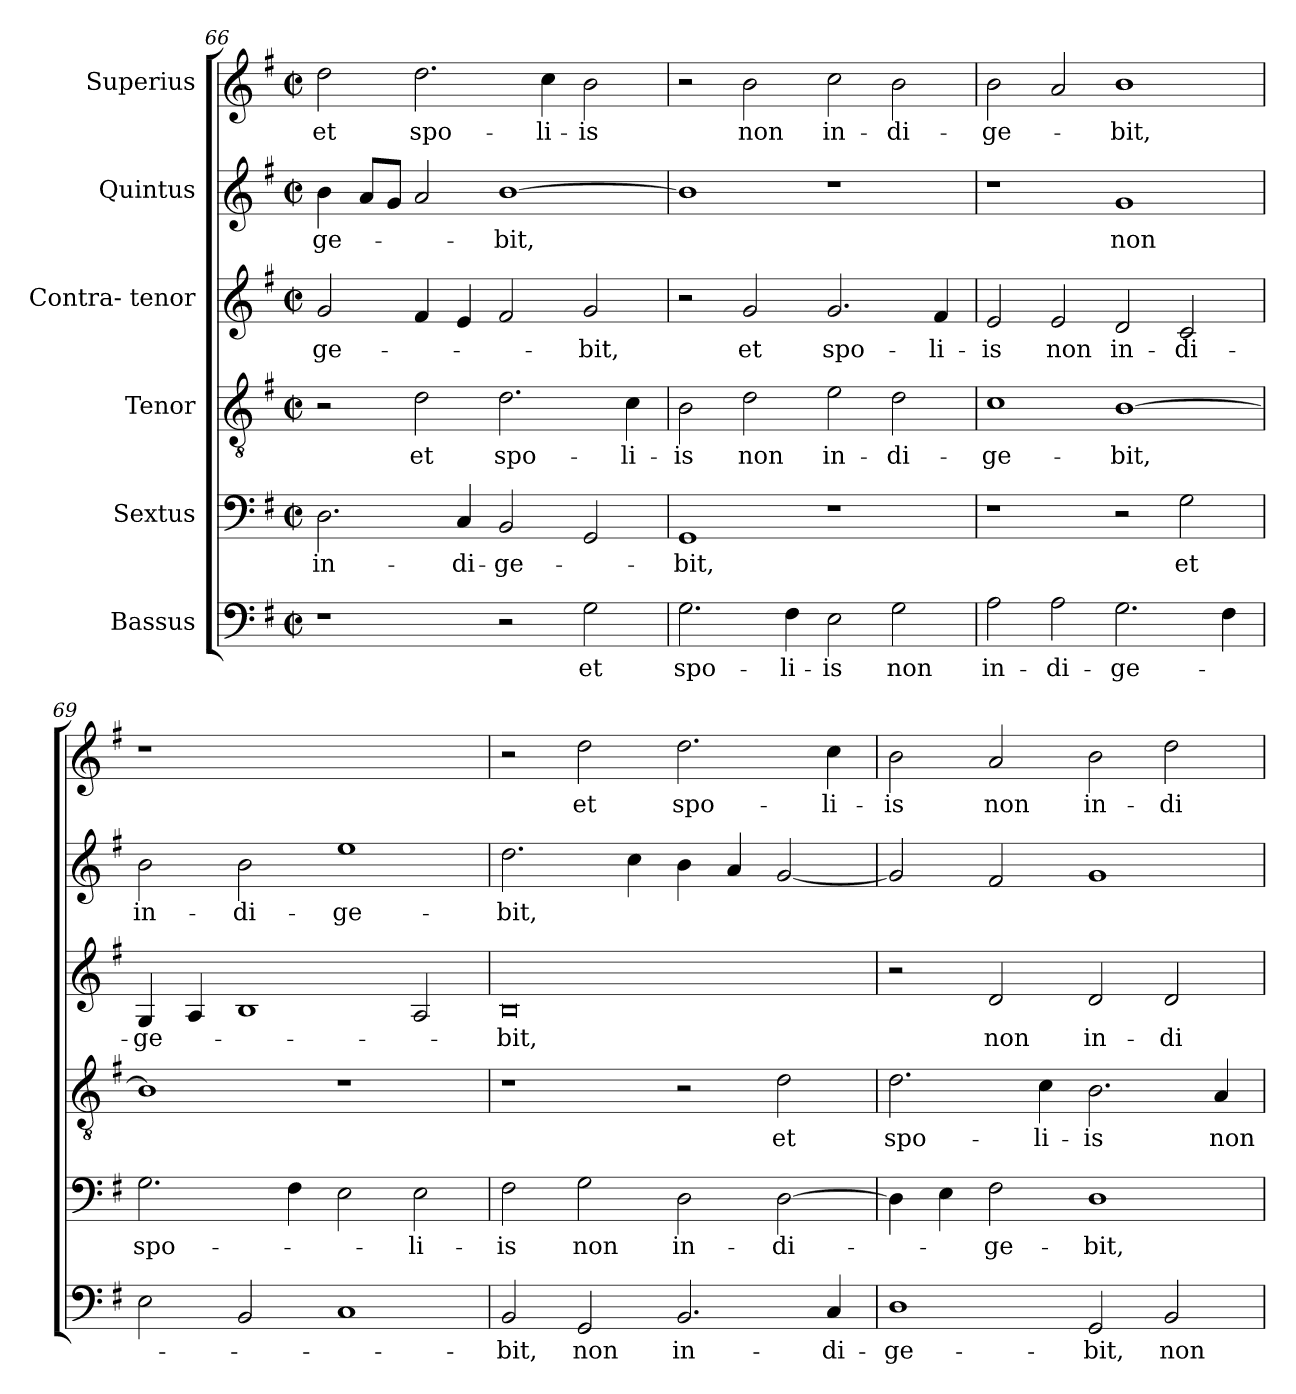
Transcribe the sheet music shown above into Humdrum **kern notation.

**kern	**text	**kern	**text	**kern	**text	**kern	**text	**kern	**text	**kern	**text
*part6	*part6	*part5	*part5	*part4	*part4	*part3	*part3	*part2	*part2	*part1	*part1
*staff6	*staff6	*staff5	*staff5	*staff4	*staff4	*staff3	*staff3	*staff2	*staff2	*staff1	*staff1
*I"Bassus	*	*I"Sextus	*	*I"Tenor	*	*I"Contra- tenor	*	*I"Quintus	*	*I"Superius	*
!!LO:PB:g=z
*clefF4	*	*clefF4	*	*clefGv2	*	*clefG2	*	*clefG2	*	*clefG2	*
*k[f#]	*	*k[f#]	*	*k[f#]	*	*k[f#]	*	*k[f#]	*	*k[f#]	*
*G:	*	*G:	*	*G:	*	*G:	*	*G:	*	*G:	*
*M2/2	*	*M2/2	*	*M2/2	*	*M2/2	*	*M2/2	*	*M2/2	*
*met(c|)	*	*met(c|)	*	*met(c|)	*	*met(c|)	*	*met(c|)	*	*met(c|)	*
=66	=66	=66	=66	=66	=66	=66	=66	=66	=66	=66	=66
!	!	!	!LO:LY:b	!	!	!	!LO:LY:b	!	!LO:LY:b	!	!LO:LY:b
1r	.	2.D\	in-	2r	.	2g/	-ge-	4b\	-ge-	2dd\	et
.	.	.	.	.	.	.	.	8a/L	.	.	.
.	.	.	.	.	.	.	.	8g/J	.	.	.
!	!	!	!	!	!LO:LY:b	!	!	!	!	!	!LO:LY:b
.	.	.	.	2d\	et	4f#/	.	2a/	.	2.dd\	spo-
!	!	!	!LO:LY:b	!	!	!	!	!	!	!	!
.	.	4C/	-di-	.	.	4e/	.	.	.	.	.
!	!	!	!LO:LY:b	!	!LO:LY:b	!	!	!	!LO:LY:b	!	!
2r	.	2BB/	-ge-	2.d\	spo-	2f#/	.	[1b	-bit,	.	.
!	!	!	!	!	!	!	!	!	!	!	!LO:LY:b
.	.	.	.	.	.	.	.	.	.	4cc\	-li-
!	!LO:LY:b	!	!	!	!	!	!LO:LY:b	!	!	!	!LO:LY:b
2G\	et	2GG/	.	.	.	2g/	-bit,	.	.	2b\	-is
!	!	!	!	!	!LO:LY:b	!	!	!	!	!	!
.	.	.	.	4c\	-li-	.	.	.	.	.	.
=67	=67	=67	=67	=67	=67	=67	=67	=67	=67	=67	=67
!	!LO:LY:b	!	!LO:LY:b	!	!LO:LY:b	!	!	!	!	!	!
2.G\	spo-	1GG	-bit,	2B\	-is	2r	.	1b]	.	2r	.
!	!	!	!	!	!LO:LY:b	!	!LO:LY:b	!	!	!	!LO:LY:b
.	.	.	.	2d\	non	2g/	et	.	.	2b\	non
!	!LO:LY:b	!	!	!	!	!	!	!	!	!	!
4F#\	-li-	.	.	.	.	.	.	.	.	.	.
!	!LO:LY:b	!	!	!	!LO:LY:b	!	!LO:LY:b	!	!	!	!LO:LY:b
2E\	-is	1r	.	2e\	in-	2.g/	spo-	1r	.	2cc\	in-
!	!LO:LY:b	!	!	!	!LO:LY:b	!	!	!	!	!	!LO:LY:b
2G\	non	.	.	2d\	-di-	.	.	.	.	2b\	-di-
!	!	!	!	!	!	!	!LO:LY:b	!	!	!	!
.	.	.	.	.	.	4f#/	-li-	.	.	.	.
=68	=68	=68	=68	=68	=68	=68	=68	=68	=68	=68	=68
!	!LO:LY:b	!	!	!	!LO:LY:b	!	!LO:LY:b	!	!	!	!LO:LY:b
2A\	in-	1r	.	1c	-ge-	2e/	-is	1r	.	2b\	-ge-
!	!LO:LY:b	!	!	!	!	!	!LO:LY:b	!	!	!	!
2A\	-di-	.	.	.	.	2e/	non	.	.	2a/	.
!	!LO:LY:b	!	!	!	!LO:LY:b	!	!LO:LY:b	!	!LO:LY:b	!	!LO:LY:b
2.G\	-ge-	2r	.	[1B	-bit,	2d/	in-	1g	non	1b	-bit,
!	!	!	!LO:LY:b	!	!	!	!LO:LY:b	!	!	!	!
.	.	2G\	et	.	.	2c/	-di-	.	.	.	.
4F#\	.	.	.	.	.	.	.	.	.	.	.
=69	=69	=69	=69	=69	=69	=69	=69	=69	=69	=69	=69
!	!	!	!LO:LY:b	!	!	!	!LO:LY:b	!	!LO:LY:b	!	!
2E\	.	2.G\	spo-	1B]	.	4G/	-ge-	2b\	in-	1r	.
.	.	.	.	.	.	4A/	.	.	.	.	.
!	!	!	!	!	!	!	!	!	!LO:LY:b	!	!
2BB/	.	.	.	.	.	1B	.	2b\	-di-	.	.
.	.	4F#\	.	.	.	.	.	.	.	.	.
!	!	!	!	!	!	!	!	!	!LO:LY:b	!	!
1C	.	2E\	.	1r	.	.	.	1ee	-ge-	1ryy	.
!	!	!	!LO:LY:b	!	!	!	!	!	!	!	!
.	.	2E\	-li-	.	.	2A/	.	.	.	.	.
!!LO:LB:g=z
=70	=70	=70	=70	=70	=70	=70	=70	=70	=70	=70	=70
!	!LO:LY:b	!	!LO:LY:b	!	!	!	!LO:LY:b	!	!LO:LY:b	!	!
2BB/	-bit,	2F#\	-is	1r	.	0B	-bit,	2.dd\	-bit,	2r	.
!	!LO:LY:b	!	!LO:LY:b	!	!	!	!	!	!	!	!LO:LY:b
2GG/	non	2G\	non	.	.	.	.	.	.	2dd\	et
.	.	.	.	.	.	.	.	4cc\	.	.	.
!	!LO:LY:b	!	!LO:LY:b	!	!	!	!	!	!	!	!LO:LY:b
2.BB/	in-	2D\	in-	2r	.	.	.	4b\	.	2.dd\	spo-
.	.	.	.	.	.	.	.	4a/	.	.	.
!	!	!	!LO:LY:b	!	!LO:LY:b	!	!	!	!	!	!
.	.	[2D\	-di-	2d\	et	.	.	[2g/	.	.	.
!	!LO:LY:b	!	!	!	!	!	!	!	!	!	!LO:LY:b
4C/	-di-	.	.	.	.	.	.	.	.	4cc\	-li-
=71	=71	=71	=71	=71	=71	=71	=71	=71	=71	=71	=71
!	!LO:LY:b	!	!	!	!LO:LY:b	!	!	!	!	!	!LO:LY:b
1D	-ge-	4D\]	.	2.d\	spo-	2r	.	2g/]	.	2b\	-is
.	.	4E\	.	.	.	.	.	.	.	.	.
!	!	!	!LO:LY:b	!	!	!	!LO:LY:b	!	!	!	!LO:LY:b
.	.	2F#\	-ge-	.	.	2d/	non	2f#/	.	2a/	non
!	!	!	!	!	!LO:LY:b	!	!	!	!	!	!
.	.	.	.	4c\	-li-	.	.	.	.	.	.
!	!LO:LY:b	!	!LO:LY:b	!	!LO:LY:b	!	!LO:LY:b	!	!	!	!LO:LY:b
2GG/	-bit,	1D	-bit,	2.B\	-is	2d/	in-	1g	.	2b\	in-
!	!LO:LY:b	!	!	!	!	!	!LO:LY:b	!	!	!	!LO:LY:b
2BB/	non	.	.	.	.	2d/	-di-	.	.	2dd\	-di-
!	!	!	!	!	!LO:LY:b	!	!	!	!	!	!
.	.	.	.	4A/	non	.	.	.	.	.	.
=	=	=	=	=	=	=	=	=	=	=	=
*-	*-	*-	*-	*-	*-	*-	*-	*-	*-	*-	*-
